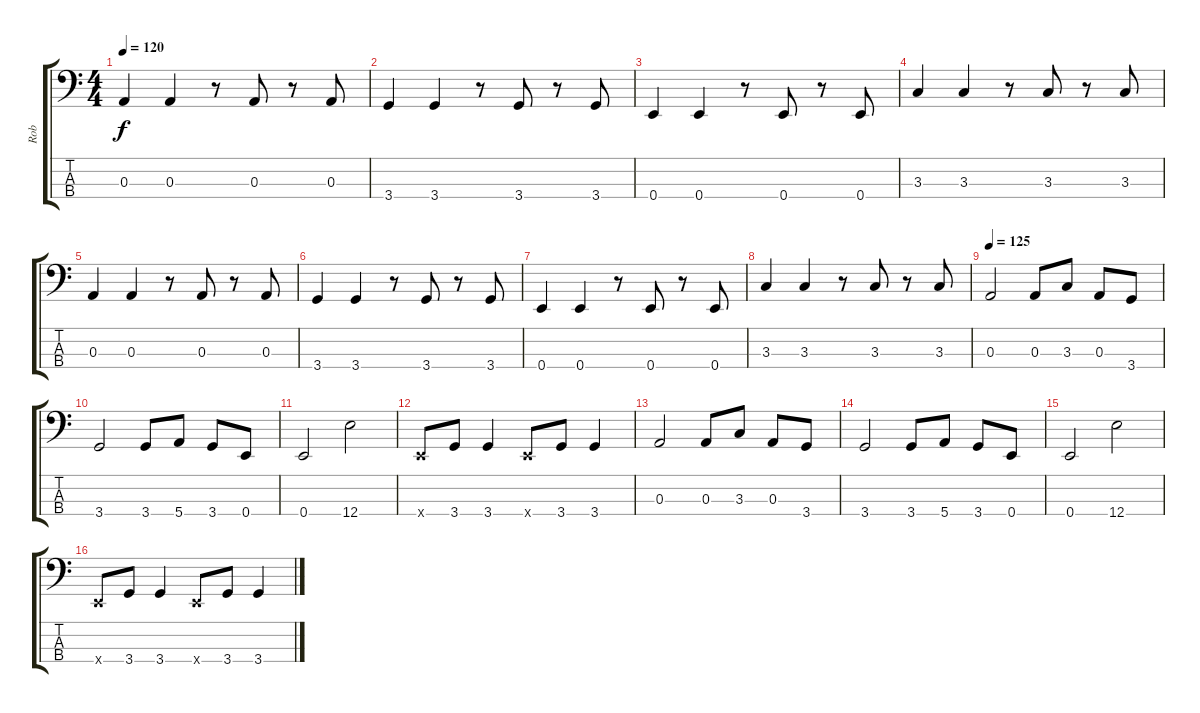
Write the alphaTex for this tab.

\track ("Rob" "Rob") {instrument electricbassfinger}
\staff {score tabs}
\tuning (G2 D2 A1 E1) {hide}
\ts (4 4)
\tempo 120
\clef f4
\ks c
0.3.4{dy f} 0.3.4 r.8 0.3.8 r.8 0.3.8 |
3.4.4 3.4.4 r.8 3.4.8 r.8 3.4.8 |
0.4.4 0.4.4 r.8 0.4.8 r.8 0.4.8 |
3.3.4 3.3.4 r.8 3.3.8 r.8 3.3.8 |
0.3.4 0.3.4 r.8 0.3.8 r.8 0.3.8 |
3.4.4 3.4.4 r.8 3.4.8 r.8 3.4.8 |
0.4.4 0.4.4 r.8 0.4.8 r.8 0.4.8 |
3.3.4 3.3.4 r.8 3.3.8 r.8 3.3.8 |
\tempo 125
0.3.2 0.3.8 3.3.8 0.3.8 3.4.8 |
3.4.2 3.4.8 5.4.8 3.4.8 0.4.8 |
0.4.2 12.4.2 |
0.4{x}.8 3.4.8 3.4.4 0.4{x}.8 3.4.8 3.4.4 |
0.3.2 0.3.8 3.3.8 0.3.8 3.4.8 |
3.4.2 3.4.8 5.4.8 3.4.8 0.4.8 |
0.4.2 12.4.2 |
0.4{x}.8 3.4.8 3.4.4 0.4{x}.8 3.4.8 3.4.4
